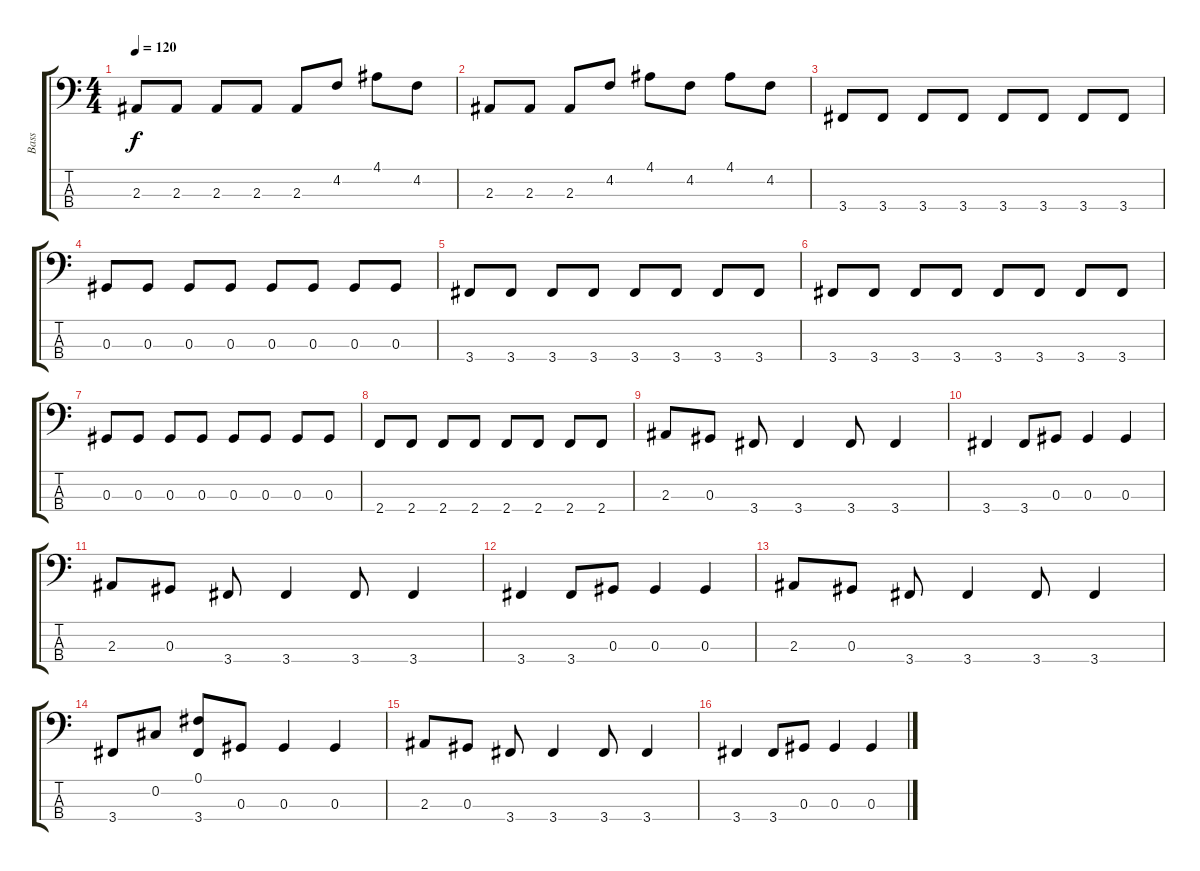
\track ("Bass" "Bass") {instrument electricbassfinger}
\staff {score tabs}
\tuning (Gb2 Db2 Ab1 Eb1) {hide}
\ts (4 4)
\tempo 120
\clef f4
\ks c
2.3.8{dy f} 2.3.8 2.3.8 2.3.8 2.3.8 4.2.8 4.1.8 4.2.8 |
2.3.8 2.3.8 2.3.8 4.2.8 4.1.8 4.2.8 4.1.8 4.2.8 |
3.4.8 3.4.8 3.4.8 3.4.8 3.4.8 3.4.8 3.4.8 3.4.8 |
0.3.8 0.3.8 0.3.8 0.3.8 0.3.8 0.3.8 0.3.8 0.3.8 |
3.4.8 3.4.8 3.4.8 3.4.8 3.4.8 3.4.8 3.4.8 3.4.8 |
3.4.8 3.4.8 3.4.8 3.4.8 3.4.8 3.4.8 3.4.8 3.4.8 |
0.3.8 0.3.8 0.3.8 0.3.8 0.3.8 0.3.8 0.3.8 0.3.8 |
2.4.8 2.4.8 2.4.8 2.4.8 2.4.8 2.4.8 2.4.8 2.4.8 |
2.3.8 0.3.8 3.4.8 3.4.4 3.4.8 3.4.4 |
3.4.4 3.4.8 0.3.8 0.3.4 0.3.4 |
2.3.8 0.3.8 3.4.8 3.4.4 3.4.8 3.4.4 |
3.4.4 3.4.8 0.3.8 0.3.4 0.3.4 |
2.3.8 0.3.8 3.4.8 3.4.4 3.4.8 3.4.4 |
3.4.8 0.2.8 (0.1 3.4).8 0.3.8 0.3.4 0.3.4 |
2.3.8 0.3.8 3.4.8 3.4.4 3.4.8 3.4.4 |
3.4.4 3.4.8 0.3.8 0.3.4 0.3.4
